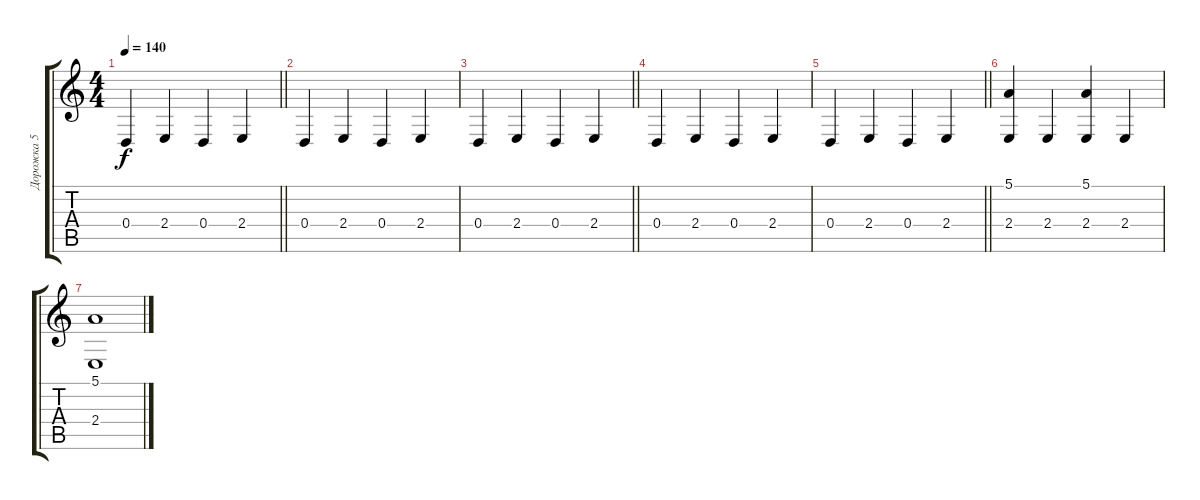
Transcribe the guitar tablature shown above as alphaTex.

\track ("Дорожка 5" "Дорожка 5") {instrument taikodrum}
\staff {score tabs}
\tuning (E4 B3 G3 D3 A2 E2) {hide}
\ts (4 4)
\tempo 140
\clef g2
\barLineRight lightlight
\ks c
0.4.4{dy f} 2.4.4 0.4.4 2.4.4 |
0.4.4 2.4.4 0.4.4 2.4.4 |
\barLineRight lightlight
0.4.4 2.4.4 0.4.4 2.4.4 |
0.4.4 2.4.4 0.4.4 2.4.4 |
\barLineRight lightlight
0.4.4 2.4.4 0.4.4 2.4.4 |
(5.1 2.4).4 2.4.4 (5.1 2.4).4 2.4.4 |
(5.1 2.4).1
